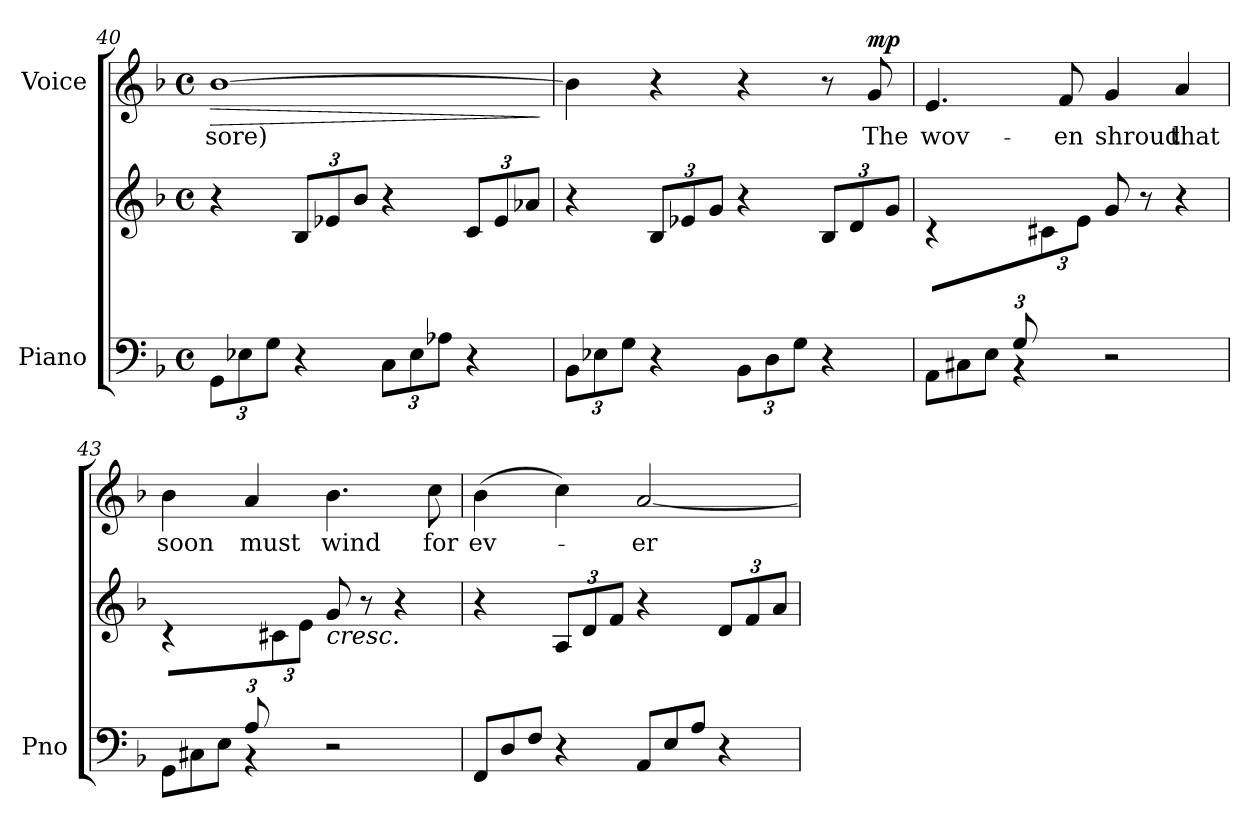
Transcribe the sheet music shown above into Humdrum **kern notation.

**kern	**kern	**kern	**text	**dynam
*part2	*part2	*part1	*part1	*part1
*staff3	*staff2	*staff1	*staff1	*staff1
*I"Piano	*	*I"Voice	*	*
*I'Pno	*	*	*	*
*clefF4	*clefG2	*clefG2	*	*
*k[b-]	*k[b-]	*k[b-]	*	*
*M4/4	*M4/4	*M4/4	*	*
*met(c)	*met(c)	*met(c)	*	*
*Xbrackettup	*	*	*	*
=40	=40	=40	=40	=40
!	!	!	!LO:LY:b	!LO:HP:b
(>12GG\L	4r	[1b-	sore)	>
12E-X\	.	.	.	.
12G\J	.	.	.	.
*	*Xbrackettup	*	*	*
4r	12B-/L	.	.	.
.	12e-X/	.	.	.
.	12b-/J	.	.	.
(>12C\L	4r	.	.	.
12E-\	.	.	.	.
12A-X\J	.	.	.	.
4r	12c/L	.	.	.
.	12e-/	.	.	.
.	12a-X/J	.	.	.
.	.	.	.	]
!!LO:LB:g=z
=41	=41	=41	=41	=41
(>12BB-\L	4r	4b-\]	.	.
12E-X\	.	.	.	.
12G\J	.	.	.	.
4r	12B-/L	4r	.	.
.	12e-X/	.	.	.
.	12g/J)	.	.	.
(>12BB-\L	4r	4r	.	.
12D\	.	.	.	.
12G\J	.	.	.	.
4r	12B-/L	8r	.	.
.	12d/	.	.	.
!	!	!	!LO:LY:b	!LO:DY:a
.	.	8g/	The	mp
.	12g/J)	.	.	.
=42	=42	=42	=42	=42
*^	*	*	*	*
*	*Xtuplet	*	*	*	*
!	!	!	!	!LO:LY:b	!
4ryy	(>12AA\L	4r	4.e/	wov-	.
.	12C#X\	.	.	.	.
.	12E\J	.	.	.	.
*tuplet	*	*	*	*	*
12G/L	4rBB	12ryy	.	.	.
3%2ryy	.	12c#X\	.	.	.
!	!	!	!	!LO:LY:b	!
.	.	.	8f/	-en	.
.	.	12e\J	.	.	.
!	!	!	!	!LO:LY:b	!
.	2r	8g/)	4g/	shroud	.
.	.	8r	.	.	.
!	!	!	!	!LO:LY:b	!
.	.	4r	4a/	that	.
=43	=43	=43	=43	=43	=43
*	*Xtuplet	*	*	*	*
!	!	!	!	!LO:LY:b	!
4ryy	(>12GG\L	4r	4b-\	soon	.
.	12C#X\	.	.	.	.
.	12E\J	.	.	.	.
*tuplet	*	*	*	*	*
!	!	!	!	!LO:LY:b	!
12A/L	4rBB	12ryy	4a/	must	.
3%2ryy	.	12c#X\	.	.	.
.	.	12e\J	.	.	.
!	!	!LO:TX:b:i:t=cresc.	!	!	!
!	!	!	!	!LO:LY:b	!
.	2r	8g/)	4.b-\	wind	.
.	.	8r	.	.	.
.	.	4r	.	.	.
!	!	!	!	!LO:LY:b	!
.	.	.	8cc\	for	.
*v	*v	*	*	*	*
!!LO:PB:g=z
=44	=44	=44	=44	=44
!	!	!	!LO:LY:b	!
12FF/L	4r	(>4b-\	ev-	.
12D/	.	.	.	.
12F/J	.	.	.	.
4r	12A/L	4cc\)	.	.
.	12d/	.	.	.
.	12f/J)	.	.	.
!	!	!	!LO:LY:b	!
12AA/L	4r	[2a/	-er	.
12E/	.	.	.	.
12A/J	.	.	.	.
4r	12d/L	.	.	.
.	12f/	.	.	.
.	12a/J)	.	.	.
=	=	=	=	=
*-	*-	*-	*-	*-
